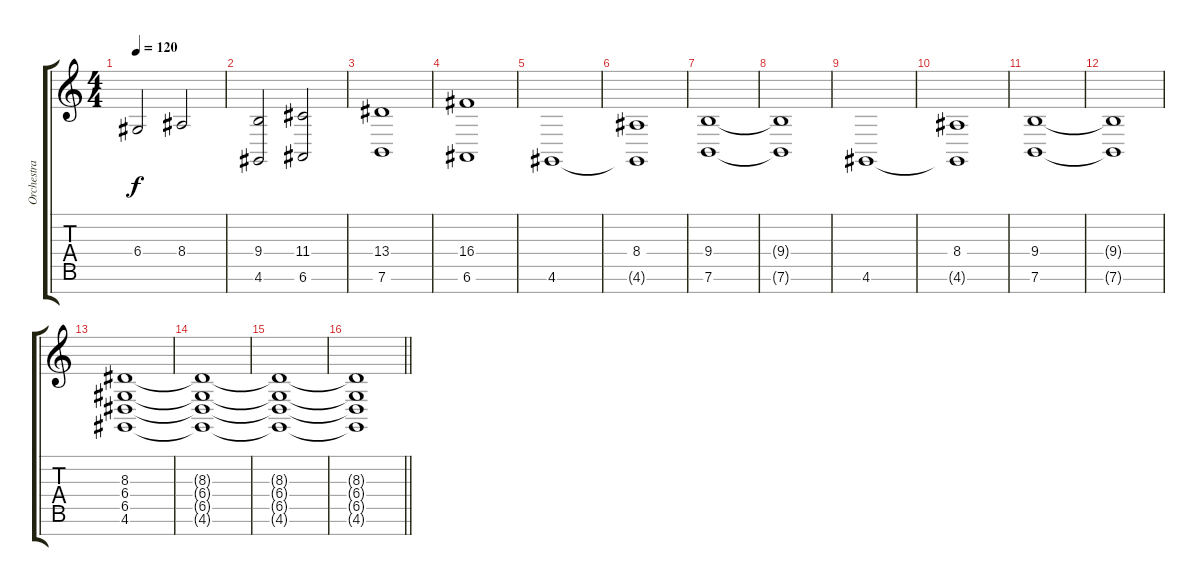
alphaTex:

\track ("Orchestra 1" "Orchestra ") {instrument trumpet}
\staff {score tabs}
\tuning (E4 B3 G3 D3 A2 E2 B1) {hide}
\ts (4 4)
\tempo 120
\clef g2
\ks c
6.4.2{dy f} 8.4.2 |
(9.4 4.6).2 (11.4 6.6).2 |
(13.4 7.6).1 |
(16.4 6.6).1 |
4.6.1 |
(8.4 4.6{t}).1 |
(9.4 7.6).1 |
(9.4{t} 7.6{t}).1 |
4.6.1 |
(8.4 4.6{t}).1 |
(9.4 7.6).1 |
(9.4{t} 7.6{t}).1 |
(8.3 6.4 6.5 4.6).1 |
(8.3{t} 6.4{t} 6.5{t} 4.6{t}).1 |
(8.3{t} 6.4{t} 6.5{t} 4.6{t}).1 |
\barLineRight lightlight
(8.3{t} 6.4{t} 6.5{t} 4.6{t}).1
